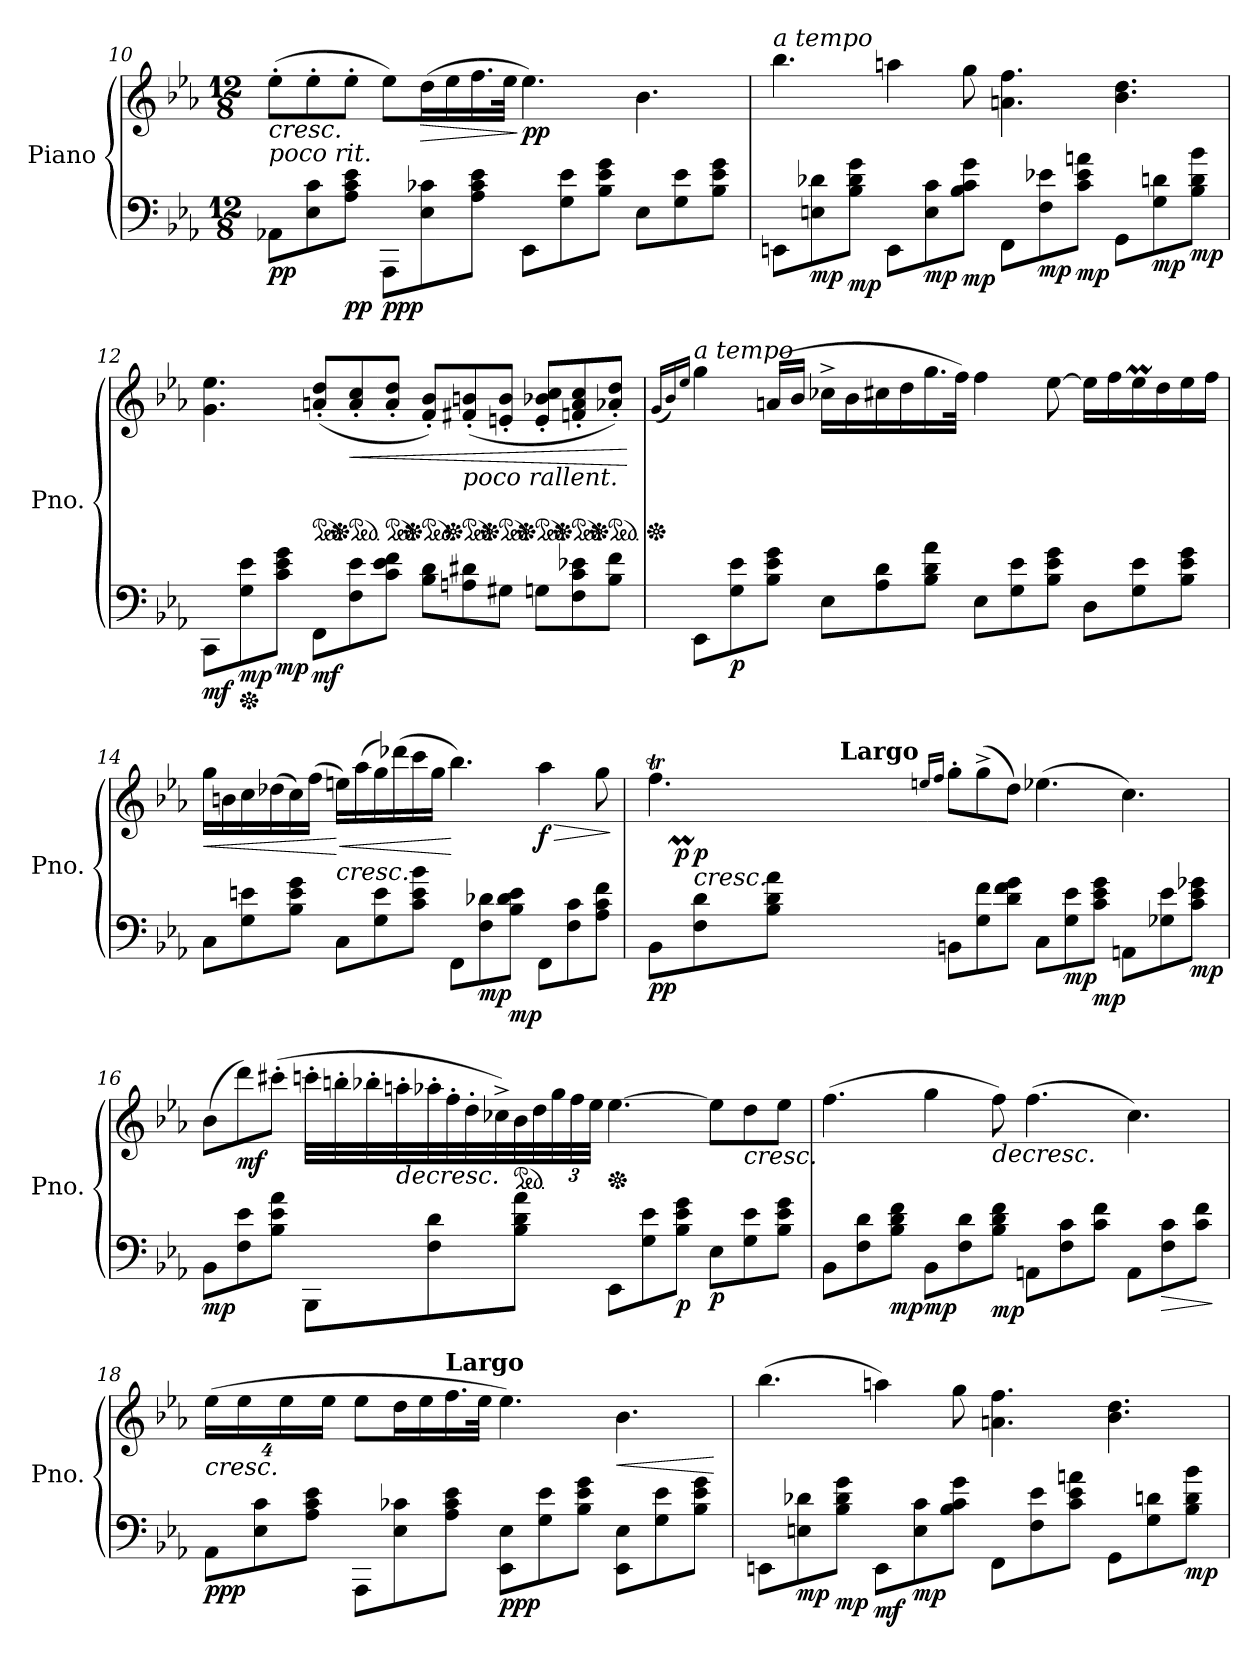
**kern	**kern	**dynam
*part1	*part1	*part1
*staff2	*staff1	*staff1/2
*I"Piano	*	*
*I'Pno.	*	*
!!LO:PB:g=z
*clefF4	*clefG2	*
*k[b-e-a-]	*k[b-e-a-]	*
*M12/8	*M12/8	*
=10	=10	=10
!LO:TX:a:i:t=poco rit.	!	!
!	!	!LO:HP:b
!	!	!LO:DY:n=1:b=2
8AA-X\L	(>8ee-'\L	< pp
*	*MM59	*
8E-\ 8c\	8ee-'\	.
*	*MM57	*
!	!	!LO:DY:n=2:b=2
8A-\ 8c\ 8e-\J	8ee-'\J	pp
*	*MM55	*
!	!	!LO:DY:n=3:b=2
!	!	!LO:DY:n=4:b
8AAA-\L	8ee-\L)	[ pp p
!	!	!LO:HP:b
8E-\ 8c-X\	(>16dd\L	>
.	16ee-\	.
8A-\ 8c-\ 8e-\J	16.ff\	.
.	32ee-\JJk	.
!	!	!LO:DY:n=5:b
8EE-\L	4.ee-\)	] pp
8G\ 8e-\	.	.
8B-\ 8e-\ 8g\J	.	.
8E-\L	4.b-\	.
8G\ 8e-\	.	.
8B-\ 8e-\ 8g\J	.	.
!!LO:LB:g=z
=11	=11	=11
*	*MM60	*
!	!LO:TX:a:i:t=a tempo	!
!	!	!LO:DY:b=2
!	!	!LO:DY:n=1:b
8EEn\L	4.bb-\	mf f
!	!	!LO:DY:n=2:b=2
8En\ 8d-X\	.	mp
!	!	!LO:DY:n=3:b=2
8B-\ 8d-\ 8g\J	.	mp
!	!	!LO:DY:n=4:b=2
!	!	!LO:DY:n=5:b
8EE\L	4aan\	mf f
!	!	!LO:DY:n=6:b=2
8E\ 8c\	.	mp
!	!	!LO:DY:n=7:b=2
8B-\ 8c\ 8g\J	8gg\	mp
!	!	!LO:DY:n=8:b=2
!	!	!LO:DY:n=9:b
8FF\L	4.an\ 4.ff\	mf f
!	!	!LO:DY:n=10:b=2
8F\ 8e-X\	.	mp
!	!	!LO:DY:n=11:b=2
8c\ 8e-\ 8an\J	.	mp
!	!	!LO:DY:n=12:b=2
!	!	!LO:DY:n=13:b
8GG\L	4.b-\ 4.dd\	mf f
!	!	!LO:DY:n=14:b=2
8G\ 8dn\	.	mp
!	!	!LO:DY:n=15:b=2
8B-\ 8d\ 8b-\J	.	mp
!!LO:LB:g=z
=12	=12	=12
!	!	!LO:DY:b=2
8CC\L	4.g\ 4.ee-\	mf
*Xped	*	*
!	!	!LO:DY:b=2
8G\ 8e-\	.	mp
!	!	!LO:DY:b=2
8c\ 8e-\ 8g\J	.	mp
*	*ped	*
!	!	!LO:DY:b=2
8FF\L	(<8an/' 8dd/'L	mf
*	*Xped	*
*	*ped	*
!	!	!LO:HP:b
8F\ 8e-\	8a/' 8cc/'	<
*	*ped	*
8c\ 8e-\ 8f\J	8a/' 8dd/'J	.
*	*Xped	*
*	*ped	*
8B-\ 8d\L	8f/' 8b-/'L)	.
*	*Xped	*
*	*ped	*
!	!LO:TX:b:i:t=poco rallent.	!
8An\ 8d#X\	(<8f#X/' 8bn/'	.
*	*Xped	*
*	*ped	*
8G#X\J	8en/' 8b/'J	.
*	*Xped	*
*	*ped	*
*	*MM58	*
8Gn\L	8e/' 8b-X/' 8cc/'L	.
*	*Xped	*
*	*ped	*
*	*MM55	*
8F\ 8c\ 8e-X\	8fn/' 8a/' 8cc/'	.
*	*Xped	*
*	*ped	*
*	*MM52	*
8B-\ 8f\J	8a-X/' 8dd/'J)	.
.	.	[
!!LO:LB:g=z
=13	=13	=13
*	*Xped	*
*	*MM60	*
.	(<16qg/LL	.
.	16qb-/)	.
.	16qee-/JJ	.
!	!LO:TX:a:i:t=a tempo	!
!	!	!LO:DY:b=2
!	!	!LO:DY:n=1:b
8EE-\L	4gg\	f sfp
!	!	!LO:DY:n=2:b=2
8G\ 8e-\	.	p
!	!	!LO:DY:n=3:b=2
!	!	!LO:DY:n=4:b
8B-\ 8e-\ 8g\J	(>16an/LL	p mp
.	16b-/JJ	.
8E-\L	16cc-X^\LL	.
.	16b-\	.
8A-\ 8d\	16cc#X\	.
.	16dd\	.
8B-\ 8d\ 8a-\J	16.gg\	.
.	32ff\JJk)	.
8E-\L	4ff\	.
8G\ 8e-\	.	.
8B-\ 8e-\ 8g\J	[8ee-\	.
8D\L	16ee-\LL]	.
.	16ff\	.
8G\ 8e-\	16ee-M\	.
.	16dd\	.
8B-\ 8e-\ 8g\J	16ee-\	.
.	16ff\JJ	.
!!LO:LB:g=z
=14	=14	=14
!	!	!LO:HP:b
8C\L	16gg\LL	<
.	16bn\	.
8G\ 8en\	16cc\	.
.	(>16dd-X\	.
8B-\ 8e\ 8g\J	16cc\)	.
.	(>16ff\JJ	.
!LO:TX:a:i:t=cresc.	!	!
!	!	!LO:HP:n=1:b
!	!	!LO:DY:n=1:b=2
!	!	!LO:DY:n=2:b
8C\L	16een\LL)	[ < mp mf
.	(>16aa-\	.
8G\ 8e\	16gg\)	.
.	(>16ddd-X\	.
8c\ 8e\ 8b-\J	16ccc\	.
.	16gg\JJ	.
!	!	!LO:DY:n=3:b=2
!	!	!LO:DY:n=4:b
8FF\L	4.bb-\)	[ mf f
!	!	!LO:DY:n=5:b=2
8F\ 8d-X\	.	mp
!	!	!LO:DY:n=6:b=2
8B-\ 8d-\ 8e\J	.	mp
!	!	!LO:HP:b
!	!	!LO:DY:n=7:b
8FF\L	4aa-\	> f
8F\ 8c\	.	.
8A-\ 8c\ 8f\J	8gg\	.
.	.	]
!!LO:PB:g=z
=15	=15	=15
*	*^	*
*	*	*^	*
!	!	!	!	!LO:DY:b=2
!	!	!	!	!LO:DY:n=1:b
8BB-\L	4.ffT\	[16ff\KLyy	8ff\Lyy	p p
!	!	!	!	!LO:DY:n=2:b
.	.	8ffM\Jyy]	.	p
!	!	!	!	!LO:HP:b
!	!	!	!	!LO:DY:n=3:b
8F\ 8d\	.	.	32gg\LLyy	< p
.	.	.	32ff\yy	.
.	.	1ryy	32gg\yy	.
.	.	.	32ff\yy	.
8B-\ 8d\ 8a-\J	.	.	64gg\Lyy	.
.	.	.	64ff\yy	.
.	.	.	64gg\yy	.
.	.	.	64ff\yy	.
*	*MM45	*	*	*
!	!	!	!LO:TX:a:B:t=Largo	!
.	.	.	64gg\yy	.
.	.	.	64ff\yy	.
.	.	.	64gg\yy	.
.	.	.	64ffTTT\JJJJyy	.
*	*MM60	*	*	*
.	16qeen/LL	.	.	.
.	16qff/JJ	.	.	.
8BBn\L	8gg'\L	.	1ryy	.
!	!	!	!	!LO:DY:n=4:b=2
!	!	!	!	!LO:DY:n=5:b
8G\ 8f\	(>8gg^\	.	.	mp mf
8d\ 8f\ 8g\J	8dd\J)	.	.	.
8C\L	(>4.ee-X\	.	.	.
!	!	!	!	!LO:DY:n=6:b=2
8G\ 8e-\	.	.	.	mp
!	!	!	!	!LO:DY:n=7:b=2
8c\ 8e-\ 8g\J	.	.	.	mp
!	!	!	!	!LO:DY:n=8:b=2
!	!	!	!	!LO:DY:n=9:b
8AAn\L	4.cc\)	.	.	mp mf
.	.	4ryy	.	.
8G-X\ 8e-\	.	.	.	.
!	!	!	!	!LO:DY:n=10:b=2
8c\ 8e-\ 8g-X\J	.	.	8ryy	mp
.	.	16ryy	.	.
*	*	*v	*v	*
!!LO:LB:g=z
=16	=16	=16	=16
!	!	!	!LO:DY:b=2
*	*v	*v	*
8BB-\L	(>8b-\L	mp
!	!	!LO:DY:b
8F\ 8e-\	8ddd\)	mf
8B-\ 8e-\ 8a-\J	(>8ccc#X'\J	.
8BBB-\L	32cccn'\LLL	.
.	32bbn'\	.
.	32bb-X'\	.
!	!	!LO:HP:b
.	32aan'\	>
8F\ 8d\	32aa-X'\	.
.	32ff'\	.
.	32dd'\	.
.	32cc-X^\)	.
*	*ped	*
8B-\ 8d\ 8a-\J	32b-\	.
.	32dd\	.
*	*Xbrackettup	*
*	*MM40	*
.	48gg\	.
.	48ff\	.
.	48ee-\JJJ	.
*	*Xped	*
*	*MM60	*
!	!	!LO:DY:n=1:b=2
!	!	!LO:DY:n=2:b
8EE-\L	[4.ee-\	[ p mp
8G\ 8e-\	.	.
!	!	!LO:DY:n=3:b=2
8B-\ 8e-\ 8g\J	.	p
!	!	!LO:DY:n=4:b=2
8E-\L	8ee-\L]	p
!	!	!LO:HP:b
8G\ 8e-\	8dd\	<
8B-\ 8e-\ 8g\J	8ee-\J	.
.	.	]
!!LO:LB:g=z
=17	=17	=17
!	!	!LO:DY:b=2
!	!	!LO:DY:n=1:b
8BB-\L	(>4.ff\	mp mf
8F\ 8d\	.	.
!	!	!LO:DY:n=2:b=2
8B-\ 8d\ 8f\J	.	mp
!	!	!LO:DY:n=3:b=2
8BB-\L	4gg\	mp
8F\ 8d\	.	.
!	!	!LO:HP:b
!	!	!LO:DY:n=4:b=2
8B-\ 8d\ 8f\J	8ff\)	> mp
8AAn\L	(>4.ff\	.
8F\ 8c\	.	.
8c\ 8f\J	.	.
!	!	!LO:DY:n=5:b=2
!	!	!LO:DY:n=6:b
8AA\L	4.cc\)	[ p mp
!	!	!LO:HP:b=2
8F\ 8c\	.	>
8c\ 8f\J	.	.
.	.	]
!!LO:LB:g=z
=18	=18	=18
!	!	!LO:HP:b
!	!	!LO:DY:n=1:b=2
!	!	!LO:DY:n=2:b
8AA-\L	(>32%3ee-\L	< pp p
.	32%3ee-\	.
8E-\ 8c\	.	.
.	32%3ee-\	.
8A-\ 8c\ 8e-\J	.	.
.	32%3ee-\J	.
!	!	!LO:DY:n=3:b=2
!	!	!LO:DY:n=4:b
8AAA-\L	8ee-\L	] p mp
8E-\ 8c-X\	16dd\L	.
.	16ee-\	.
!	!LO:TX:a:B:t=Largo	!
8A-\ 8c-\ 8e-\J	16.ff\	.
.	32ee-\JJk	.
*	*MM60	*
!	!	!LO:DY:n=5:b=2
!	!	!LO:DY:n=6:b
8EE-\ 8E-\L	4.ee-\)	pp p
8G\ 8e-\	.	.
8B-\ 8e-\ 8g\J	.	.
!	!	!LO:HP:b
8EE-\ 8E-\L	4.b-\	<
8G\ 8e-\	.	.
8B-\ 8e-\ 8g\J	.	.
.	.	[
!!LO:LB:g=z
=19	=19	=19
!	!	!LO:DY:b=2
!	!	!LO:DY:n=1:b
8EEn\L	(>4.bb-\	mf f
!	!	!LO:DY:n=2:b=2
8En\ 8d-X\	.	mp
!	!	!LO:DY:n=3:b=2
8B-\ 8d-\ 8g\J	.	mp
!	!	!LO:DY:n=4:b=2
8EE\L	4aan\)	mf
!	!	!LO:DY:n=5:b=2
8E\ 8c\	.	mp
!	!	!LO:DY:n=6:b=2
!	!	!LO:DY:n=7:b
8B-\ 8c\ 8g\J	8gg\	mp f
!	!	!LO:DY:n=8:b=2
!	!	!LO:DY:n=9:b
8FF\L	4.an\ 4.ff\	mf f
8F\ 8e-\	.	.
8c\ 8e-\ 8an\J	.	.
!	!	!LO:DY:n=10:b=2
!	!	!LO:DY:n=11:b
8GG\L	4.b-\ 4.dd\	[ mp mf
8G\ 8dn\	.	.
!	!	!LO:DY:n=12:b=2
8B-\ 8d\ 8b-\J	.	mp
=	=	=
*-	*-	*-
